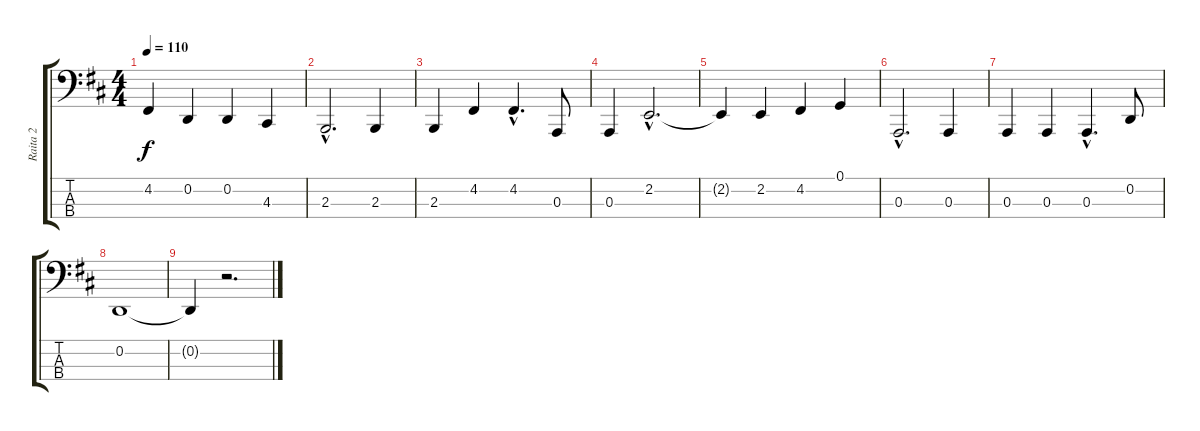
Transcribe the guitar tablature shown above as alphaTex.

\track ("Raita 2" "Raita 2") {instrument acousticgrandpiano}
\staff {score tabs}
\tuning (G2 D2 A1 E1) {hide}
\ts (4 4)
\tempo 110
\clef f4
\ks d
4.2{t}.4{dy f} 0.2.4 0.2.4 4.3.4 |
2.3{hac}.2{d} 2.3.4 |
2.3.4 4.2.4 4.2{hac}.4{d} 0.3.8 |
0.3.4 2.2{hac}.2{d} |
2.2{t}.4 2.2.4 4.2.4 0.1.4 |
0.3{hac}.2{d} 0.3.4 |
0.3.4 0.3.4 0.3{hac}.4{d} 0.2.8 |
0.2.1 |
0.2{t}.4 r.2{d}
